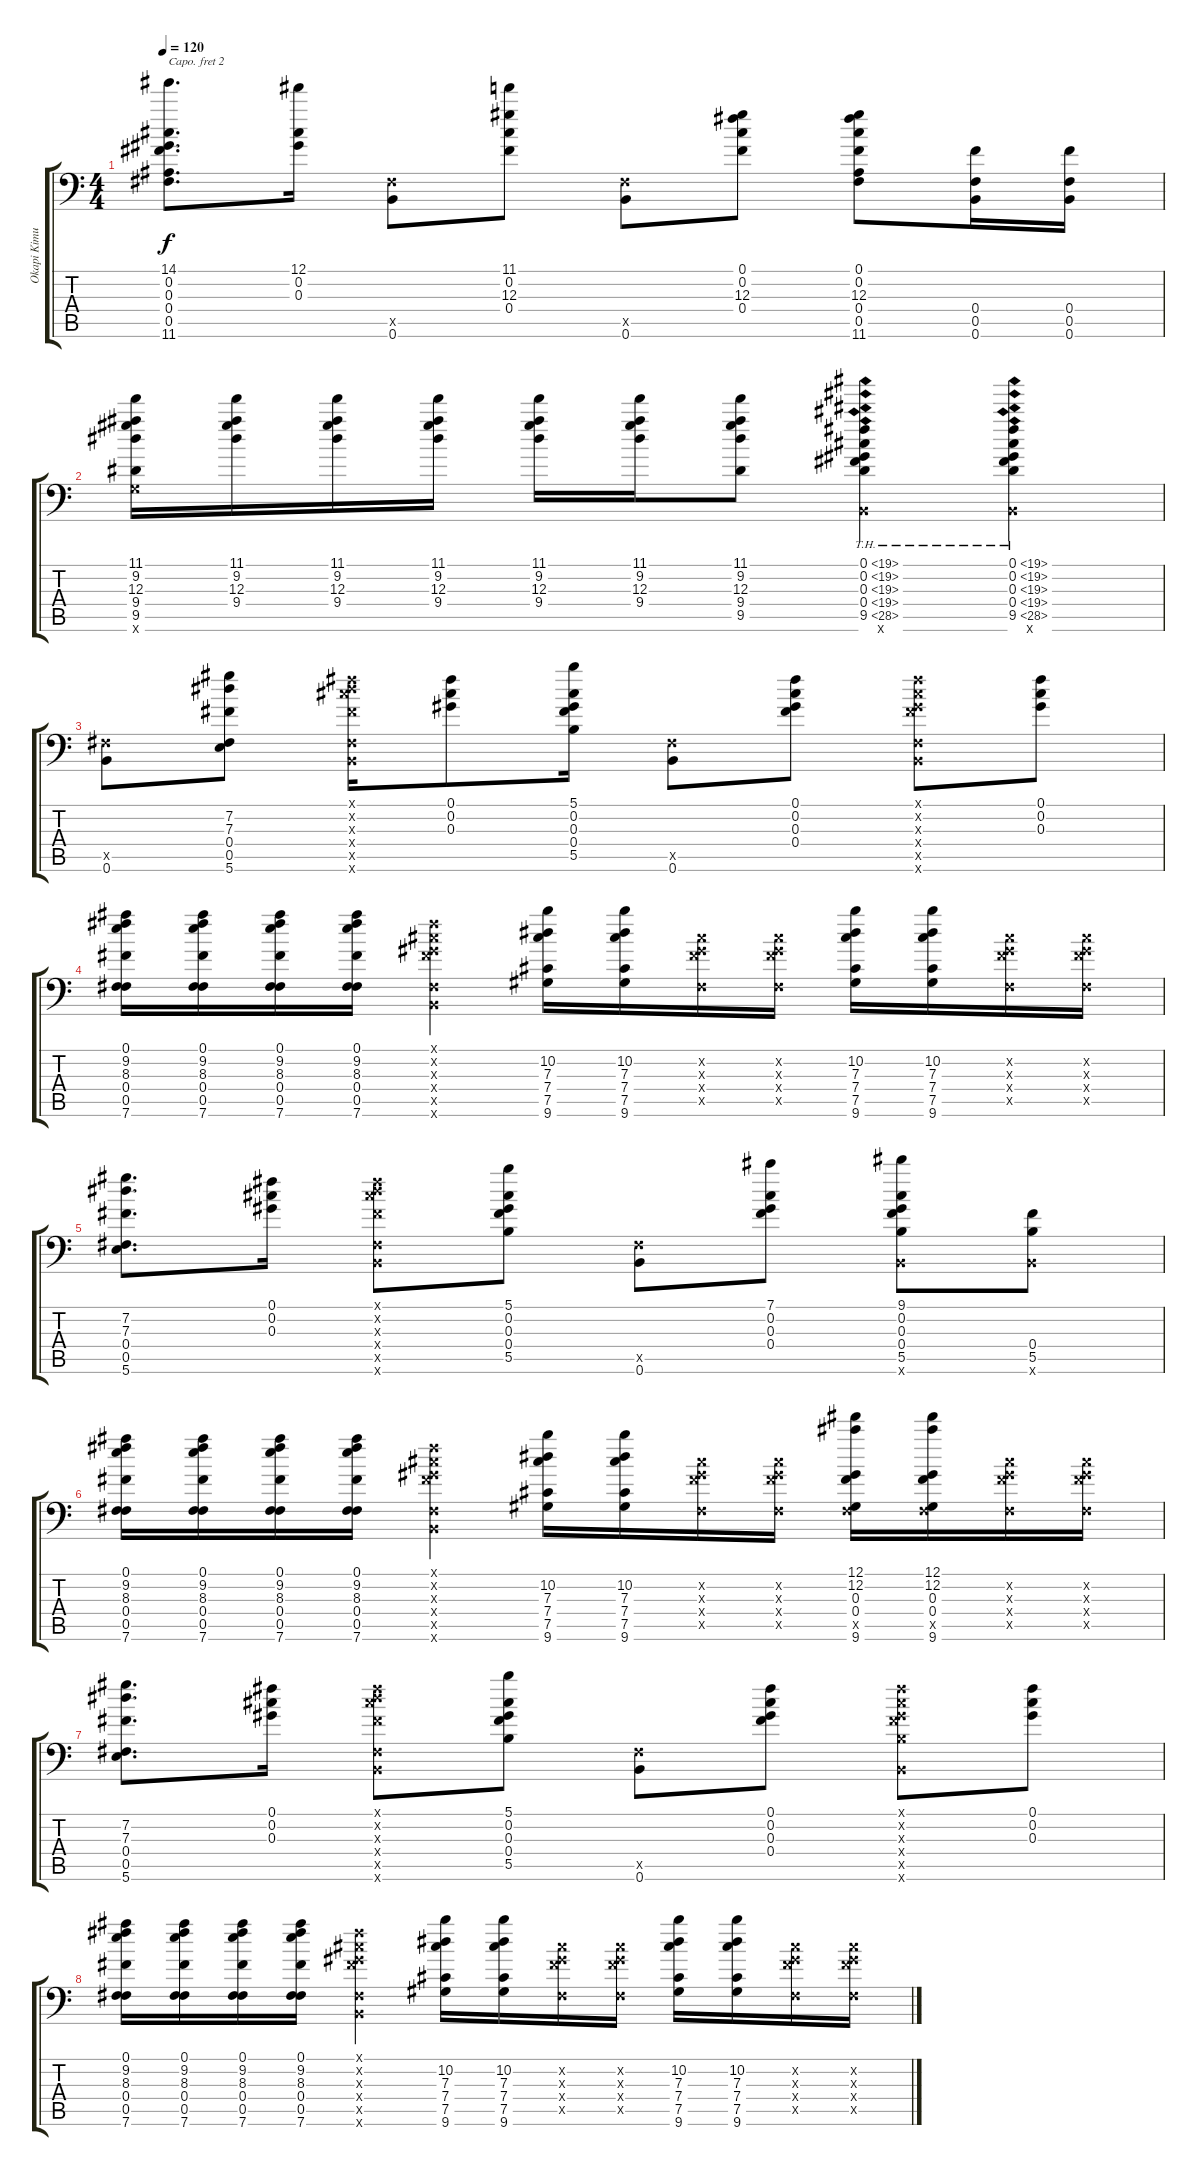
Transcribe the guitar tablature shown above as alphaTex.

\track ("Okapi Kimura" "Okapi Kimu") {instrument acousticguitarsteel}
\staff {score tabs}
\capo 2
\tuning (E4 B3 Gb3 E3 E2 A1) {hide}
\ts (4 4)
\tempo 120
\clef f4
\ks c
(14.1 0.2 0.3 0.4 0.5 11.6).8{d dy f} (12.1 0.2 0.3).16 (0.5{x} 0.6).8 (11.1 0.2 12.3 0.4).8 (0.5{x} 0.6).8 (0.1 0.2 12.3 0.4).8 (0.1 0.2 12.3 0.4 0.5 11.6).8 (0.4 0.5 0.6).16 (0.4 0.5 0.6).16 |
(11.1 9.2 12.3 9.4 9.5 8.6{x}).16 (11.1 9.2 12.3 9.4).16 (11.1 9.2 12.3 9.4).16 (11.1 9.2 12.3 9.4).16 (11.1 9.2 12.3 9.4).16 (11.1 9.2 12.3 9.4).16 (11.1 9.2 12.3 9.4 9.5).8 (0.1{th 19} 0.2{th 19} 0.3{th 19} 0.4{th 19} 9.5{th 19} 0.6{x}).4 (0.1{th 19} 0.2{th 19} 0.3{th 19} 0.4{th 19} 9.5{th 19} 0.6{x}).4 |
(0.5{x} 0.6).8 (7.2 7.3 0.4 0.5 5.6).8 (0.1{x} 0.2{x} 7.3{x} 0.4{x} 0.5{x} 0.6{x}).16 (0.1 0.2 0.3).8 (5.1 0.2 0.3 0.4 5.5).16 (0.5{x} 0.6).8 (0.1 0.2 0.3 0.4).8 (0.1{x} 0.2{x} 0.3{x} 0.4{x} 0.5{x} 0.6{x}).8 (0.1 0.2 0.3).8 |
(0.1 9.2 8.3 0.4 0.5 7.6).16 (0.1 9.2 8.3 0.4 0.5 7.6).16 (0.1 9.2 8.3 0.4 0.5 7.6).16 (0.1 9.2 8.3 0.4 0.5 7.6).16 (0.1{x} 0.2{x} 0.3{x} 0.4{x} 0.5{x} 0.6{x}).4 (10.2 7.3 7.4 7.5 9.6).16 (10.2 7.3 7.4 7.5 9.6).16 (0.2{x} 0.3{x} 0.4{x} 0.5{x}).16 (0.2{x} 0.3{x} 0.4{x} 0.5{x}).16 (10.2 7.3 7.4 7.5 9.6).16 (10.2 7.3 7.4 7.5 9.6).16 (0.2{x} 0.3{x} 0.4{x} 0.5{x}).16 (0.2{x} 0.3{x} 0.4{x} 0.5{x}).16 |
(7.2 7.3 0.4 0.5 5.6).8{d} (0.1 0.2 0.3).16 (0.1{x} 0.2{x} 7.3{x} 0.4{x} 0.5{x} 0.6{x}).8 (5.1 0.2 0.3 0.4 5.5).8 (0.5{x} 0.6).8 (7.1 0.2 0.3 0.4).8 (9.1 0.2 0.3 0.4 5.5 0.6{x}).8 (0.4 5.5 0.6{x}).8 |
(0.1 9.2 8.3 0.4 0.5 7.6).16 (0.1 9.2 8.3 0.4 0.5 7.6).16 (0.1 9.2 8.3 0.4 0.5 7.6).16 (0.1 9.2 8.3 0.4 0.5 7.6).16 (0.1{x} 0.2{x} 0.3{x} 0.4{x} 0.5{x} 0.6{x}).4 (10.2 7.3 7.4 7.5 9.6).16 (10.2 7.3 7.4 7.5 9.6).16 (0.2{x} 0.3{x} 0.4{x} 0.5{x}).16 (0.2{x} 0.3{x} 0.4{x} 0.5{x}).16 (12.1 12.2 0.3 0.4 0.5{x} 9.6).16 (12.1 12.2 0.3 0.4 0.5{x} 9.6).16 (0.2{x} 0.3{x} 0.4{x} 0.5{x}).16 (0.2{x} 0.3{x} 0.4{x} 0.5{x}).16 |
(7.2 7.3 0.4 0.5 5.6).8{d} (0.1 0.2 0.3).16 (0.1{x} 0.2{x} 7.3{x} 0.4{x} 0.5{x} 0.6{x}).8 (5.1 0.2 0.3 0.4 5.5).8 (0.5{x} 0.6).8 (0.1 0.2 0.3 0.4).8 (0.1{x} 0.2{x} 0.3{x} 0.4{x} 5.5{x} 0.6{x}).8 (0.1 0.2 0.3).8 |
(0.1 9.2 8.3 0.4 0.5 7.6).16 (0.1 9.2 8.3 0.4 0.5 7.6).16 (0.1 9.2 8.3 0.4 0.5 7.6).16 (0.1 9.2 8.3 0.4 0.5 7.6).16 (0.1{x} 0.2{x} 0.3{x} 0.4{x} 0.5{x} 0.6{x}).4 (10.2 7.3 7.4 7.5 9.6).16 (10.2 7.3 7.4 7.5 9.6).16 (0.2{x} 0.3{x} 0.4{x} 0.5{x}).16 (0.2{x} 0.3{x} 0.4{x} 0.5{x}).16 (10.2 7.3 7.4 7.5 9.6).16 (10.2 7.3 7.4 7.5 9.6).16 (0.2{x} 0.3{x} 0.4{x} 0.5{x}).16 (0.2{x} 0.3{x} 0.4{x} 0.5{x}).16
